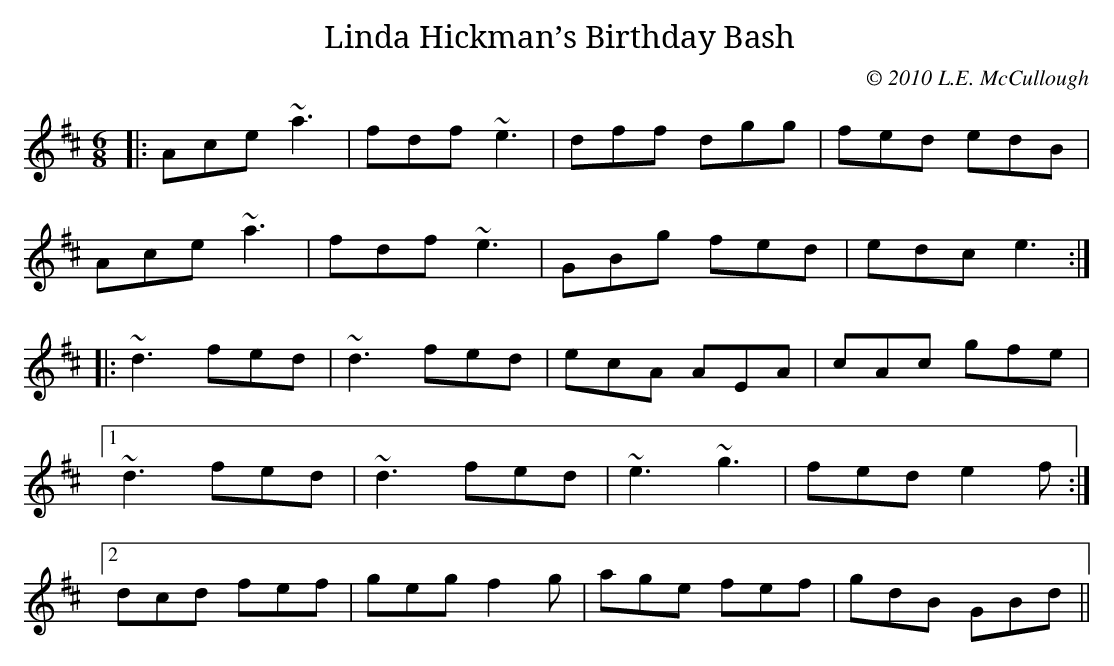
X:1
T:Linda Hickman’s Birthday Bash
C:© 2010 L.E. McCullough
M:6/8
L:1/8
K:Amix
|:Ace ~a3 | fdf ~e3 | dff dgg | fed edB |
Ace ~a3 | fdf ~e3 | GBg  fed | edc e3:|
|:~d3 fed | ~d3 fed | ecA  AEA | cAc gfe |
[1 ~d3 fed | ~d3 fed | ~e3 ~g3 | fed e2f :|
[2 dcd fef | geg f2g | age fef | gdB GBd ||
